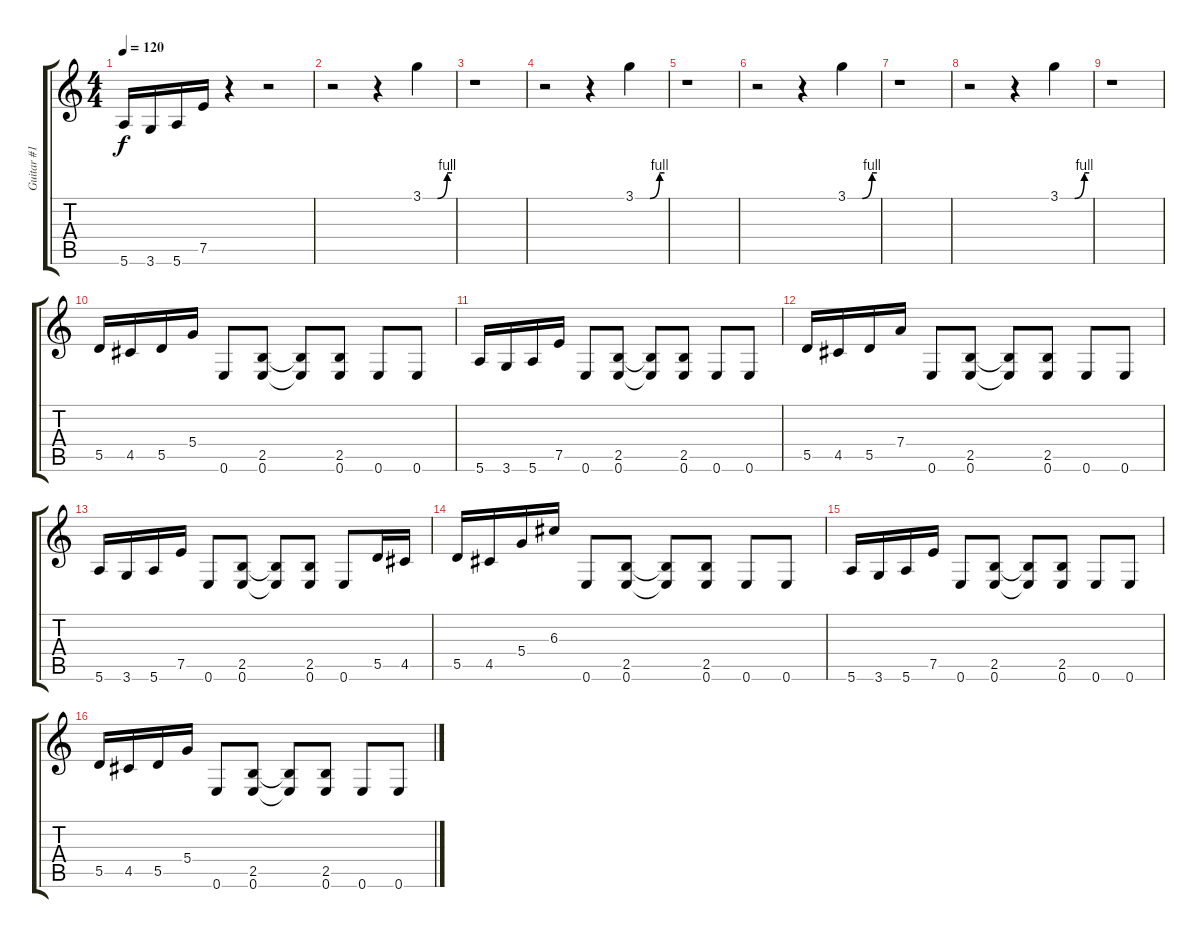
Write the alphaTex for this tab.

\track ("Guitar #1" "Guitar #1") {instrument distortionguitar}
\staff {score tabs}
\tuning (E4 B3 G3 D3 A2 E2) {hide}
\ts (4 4)
\tempo 120
\clef g2
\ks c
5.6.16{dy f} 3.6.16 5.6.16 7.5.16 r.4 r.2 |
r.2 r.4 3.1{be (custom 0 0 30 0 50 4 60 4)}.4 |
r.1 |
r.2 r.4 3.1{be (custom 0 0 30 0 50 4 60 4)}.4 |
r.1 |
r.2 r.4 3.1{be (custom 0 0 30 0 50 4 60 4)}.4 |
r.1 |
r.2 r.4 3.1{be (custom 0 0 30 0 50 4 60 4)}.4 |
r.1 |
5.5.16 4.5.16 5.5.16 5.4.16 0.6.8 (2.5 0.6).8 (2.5{t} 0.6{t}).8 (2.5 0.6).8 0.6.8 0.6.8 |
5.6.16 3.6.16 5.6.16 7.5.16 0.6.8 (2.5 0.6).8 (2.5{t} 0.6{t}).8 (2.5 0.6).8 0.6.8 0.6.8 |
5.5.16 4.5.16 5.5.16 7.4.16 0.6.8 (2.5 0.6).8 (2.5{t} 0.6{t}).8 (2.5 0.6).8 0.6.8 0.6.8 |
5.6.16 3.6.16 5.6.16 7.5.16 0.6.8 (2.5 0.6).8 (2.5{t} 0.6{t}).8 (2.5 0.6).8 0.6.8 5.5.16 4.5.16 |
5.5.16 4.5.16 5.4.16 6.3.16 0.6.8 (2.5 0.6).8 (2.5{t} 0.6{t}).8 (2.5 0.6).8 0.6.8 0.6.8 |
5.6.16 3.6.16 5.6.16 7.5.16 0.6.8 (2.5 0.6).8 (2.5{t} 0.6{t}).8 (2.5 0.6).8 0.6.8 0.6.8 |
5.5.16 4.5.16 5.5.16 5.4.16 0.6.8 (2.5 0.6).8 (2.5{t} 0.6{t}).8 (2.5 0.6).8 0.6.8 0.6.8
